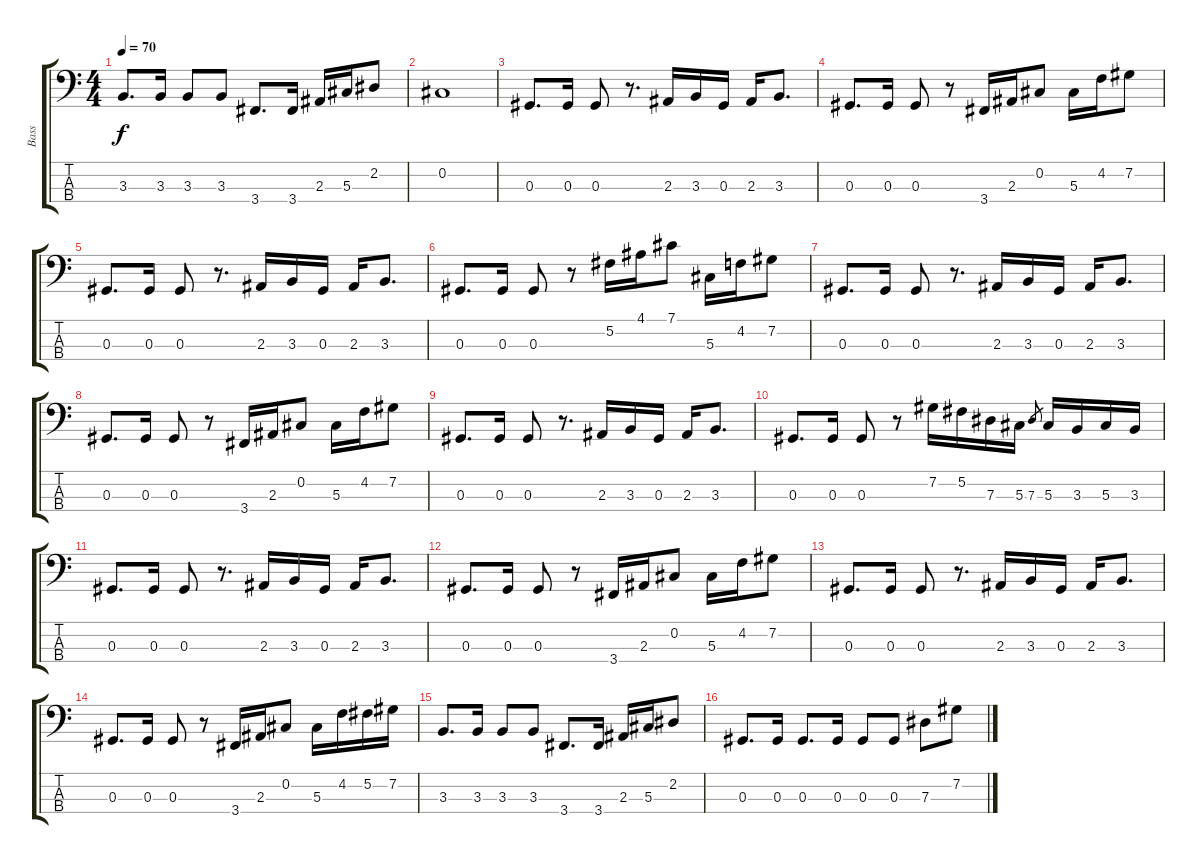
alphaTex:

\track ("Bass" "Bass") {instrument electricbassfinger}
\staff {score tabs}
\tuning (Gb2 Db2 Ab1 Eb1) {hide}
\ts (4 4)
\tempo 70
\clef f4
\ks c
3.3.8{d dy f} 3.3.16 3.3.8 3.3.8 3.4.8{d} 3.4.16 2.3.16 5.3.16 2.2.8 |
0.2.1 |
0.3.8{d} 0.3.16 0.3.8 r.8{d} 2.3.16 3.3.16 0.3.16 2.3.16 3.3.8{d} |
0.3.8{d} 0.3.16 0.3.8 r.8 3.4.16 2.3.16 0.2.8 5.3.16 4.2.16 7.2.8 |
0.3.8{d} 0.3.16 0.3.8 r.8{d} 2.3.16 3.3.16 0.3.16 2.3.16 3.3.8{d} |
0.3.8{d} 0.3.16 0.3.8 r.8 5.2.16 4.1.16 7.1.8 5.3.16 4.2.16 7.2.8 |
0.3.8{d} 0.3.16 0.3.8 r.8{d} 2.3.16 3.3.16 0.3.16 2.3.16 3.3.8{d} |
0.3.8{d} 0.3.16 0.3.8 r.8 3.4.16 2.3.16 0.2.8 5.3.16 4.2.16 7.2.8 |
0.3.8{d} 0.3.16 0.3.8 r.8{d} 2.3.16 3.3.16 0.3.16 2.3.16 3.3.8{d} |
0.3.8{d} 0.3.16 0.3.8 r.8 7.2.16 5.2.16 7.3.16 5.3.16 7.3.8{gr} 5.3.16 3.3.16 5.3.16 3.3.16 |
0.3.8{d} 0.3.16 0.3.8 r.8{d} 2.3.16 3.3.16 0.3.16 2.3.16 3.3.8{d} |
0.3.8{d} 0.3.16 0.3.8 r.8 3.4.16 2.3.16 0.2.8 5.3.16 4.2.16 7.2.8 |
0.3.8{d} 0.3.16 0.3.8 r.8{d} 2.3.16 3.3.16 0.3.16 2.3.16 3.3.8{d} |
0.3.8{d} 0.3.16 0.3.8 r.8 3.4.16 2.3.16 0.2.8 5.3.16 4.2.16 5.2.16 7.2.16 |
3.3.8{d} 3.3.16 3.3.8 3.3.8 3.4.8{d} 3.4.16 2.3.16 5.3.16 2.2.8 |
0.3.8{d} 0.3.16 0.3.8{d} 0.3.16 0.3.8 0.3.8 7.3.8 7.2.8
